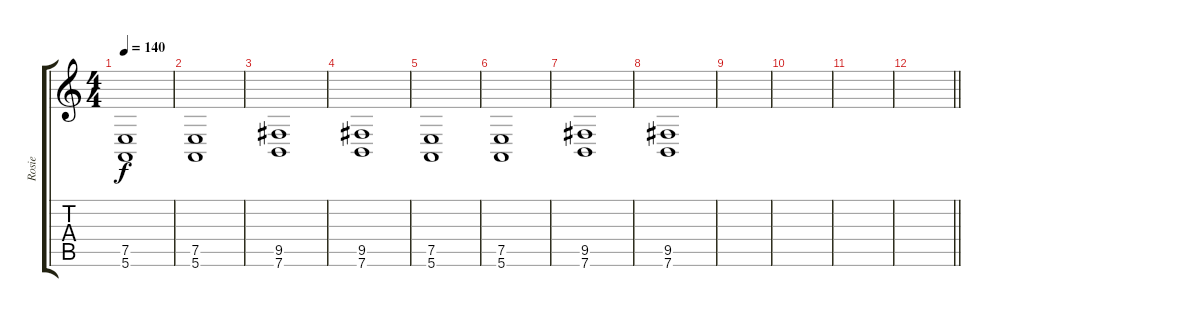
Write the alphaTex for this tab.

\track ("Rosie" "Rosie") {instrument synthstrings1}
\staff {score tabs}
\tuning (E4 B3 G3 D3 A2 E2) {hide}
\ts (4 4)
\tempo 140
\clef g2
\ks c
(7.5 5.6).1{dy f} |
(7.5 5.6).1 |
(9.5 7.6).1 |
(9.5 7.6).1 |
(7.5 5.6).1 |
(7.5 5.6).1 |
(9.5 7.6).1 |
(9.5 7.6).1 |
|
|
|
\barLineRight lightlight
